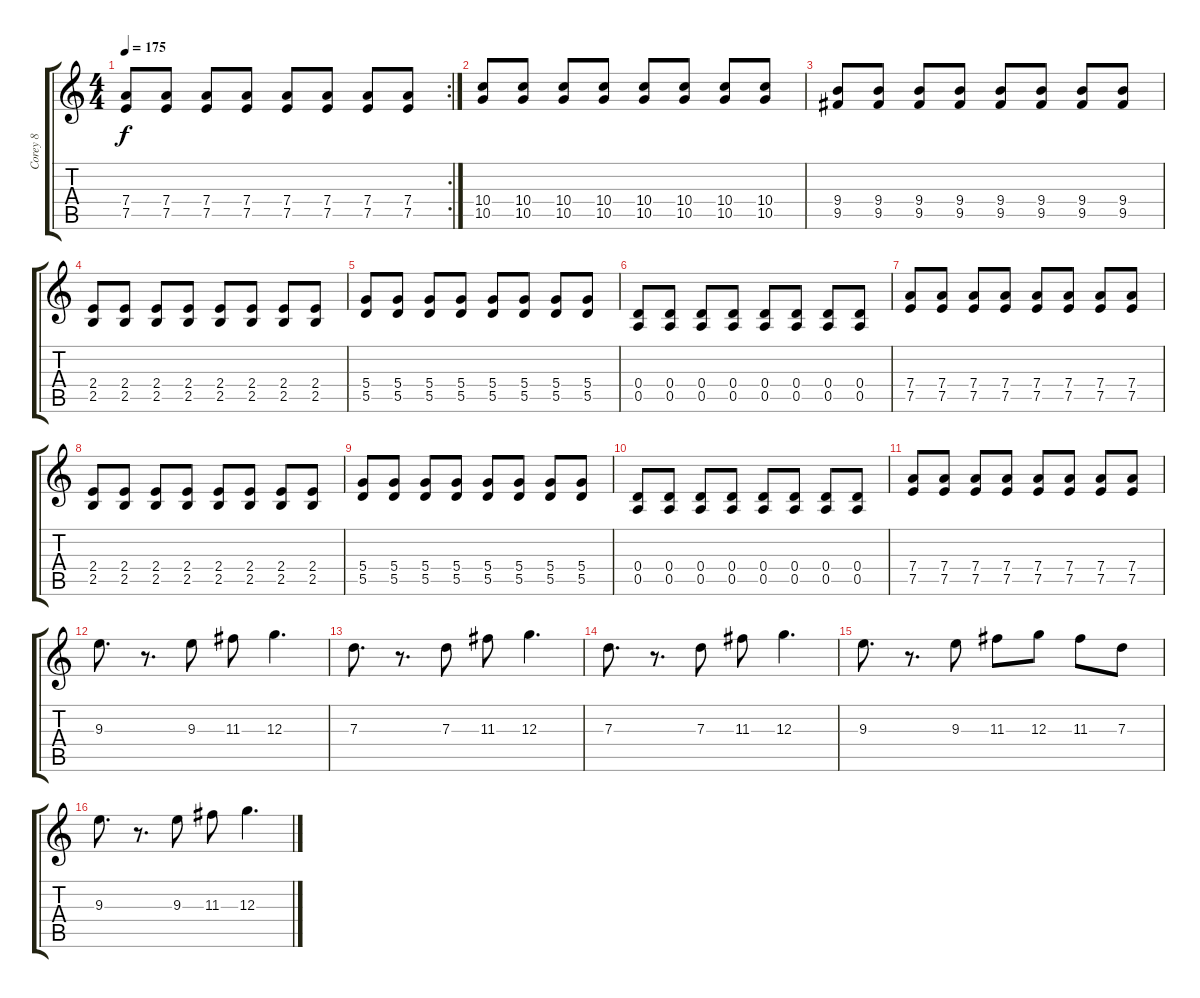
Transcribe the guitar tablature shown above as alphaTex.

\track ("Corey 8" "Corey 8") {instrument overdrivenguitar}
\staff {score tabs}
\tuning (E4 B3 G3 D3 A2 E2) {hide}
\rc 2
\ts (4 4)
\tempo 175
\clef g2
\ks c
(7.4 7.5).8{dy f} (7.4 7.5).8 (7.4 7.5).8 (7.4 7.5).8 (7.4 7.5).8 (7.4 7.5).8 (7.4 7.5).8 (7.4 7.5).8 |
(10.4 10.5).8 (10.4 10.5).8 (10.4 10.5).8 (10.4 10.5).8 (10.4 10.5).8 (10.4 10.5).8 (10.4 10.5).8 (10.4 10.5).8 |
(9.4 9.5).8 (9.4 9.5).8 (9.4 9.5).8 (9.4 9.5).8 (9.4 9.5).8 (9.4 9.5).8 (9.4 9.5).8 (9.4 9.5).8 |
(2.4 2.5).8 (2.4 2.5).8 (2.4 2.5).8 (2.4 2.5).8 (2.4 2.5).8 (2.4 2.5).8 (2.4 2.5).8 (2.4 2.5).8 |
(5.4 5.5).8 (5.4 5.5).8 (5.4 5.5).8 (5.4 5.5).8 (5.4 5.5).8 (5.4 5.5).8 (5.4 5.5).8 (5.4 5.5).8 |
(0.4 0.5).8 (0.4 0.5).8 (0.4 0.5).8 (0.4 0.5).8 (0.4 0.5).8 (0.4 0.5).8 (0.4 0.5).8 (0.4 0.5).8 |
(7.4 7.5).8 (7.4 7.5).8 (7.4 7.5).8 (7.4 7.5).8 (7.4 7.5).8 (7.4 7.5).8 (7.4 7.5).8 (7.4 7.5).8 |
(2.4 2.5).8 (2.4 2.5).8 (2.4 2.5).8 (2.4 2.5).8 (2.4 2.5).8 (2.4 2.5).8 (2.4 2.5).8 (2.4 2.5).8 |
(5.4 5.5).8 (5.4 5.5).8 (5.4 5.5).8 (5.4 5.5).8 (5.4 5.5).8 (5.4 5.5).8 (5.4 5.5).8 (5.4 5.5).8 |
(0.4 0.5).8 (0.4 0.5).8 (0.4 0.5).8 (0.4 0.5).8 (0.4 0.5).8 (0.4 0.5).8 (0.4 0.5).8 (0.4 0.5).8 |
(7.4 7.5).8 (7.4 7.5).8 (7.4 7.5).8 (7.4 7.5).8 (7.4 7.5).8 (7.4 7.5).8 (7.4 7.5).8 (7.4 7.5).8 |
9.3.8{d} r.8{d} 9.3.8 11.3.8 12.3.4{d} |
7.3.8{d} r.8{d} 7.3.8 11.3.8 12.3.4{d} |
7.3.8{d} r.8{d} 7.3.8 11.3.8 12.3.4{d} |
9.3.8{d} r.8{d} 9.3.8 11.3.8 12.3.8 11.3.8 7.3.8 |
9.3.8{d} r.8{d} 9.3.8 11.3.8 12.3.4{d}
